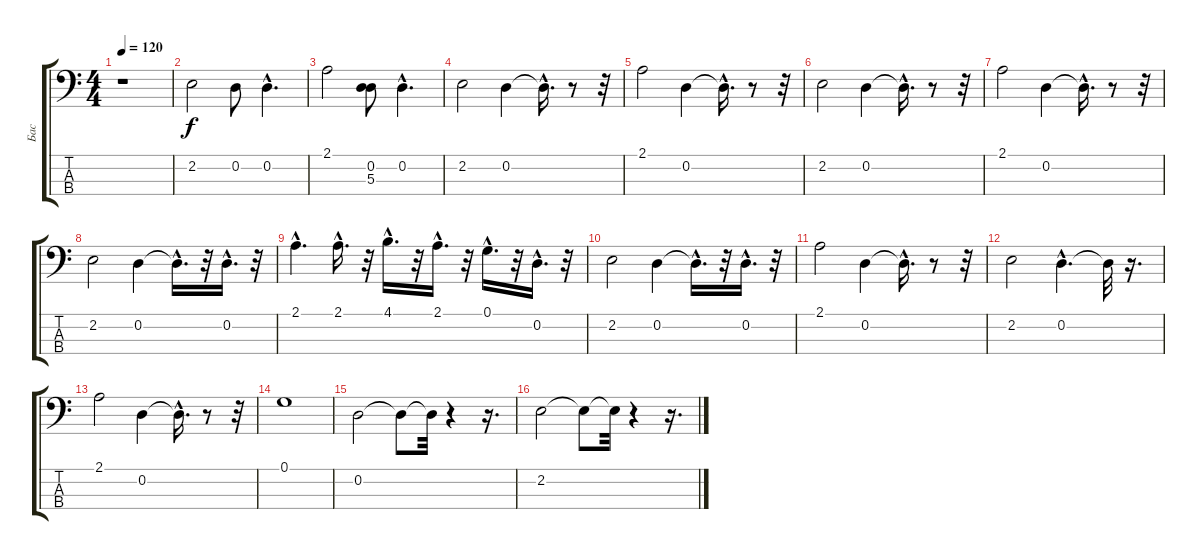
\track ("Бас" "Бас") {instrument fretlessbass}
\staff {score tabs}
\tuning (G2 D2 A1 E1) {hide}
\ts (4 4)
\tempo 120
\clef f4
\ks c
r.1{dy f instrument fretlessbass} |
2.2.2 0.2.8 0.2{hac}.4{d} |
2.1.2 (0.2 5.3).8 0.2{hac}.4{d} |
2.2.2 0.2.4 0.2{hac t}.16{d} r.8 r.32 |
2.1.2 0.2.4 0.2{hac t}.16{d} r.8 r.32 |
2.2.2 0.2.4 0.2{hac t}.16{d} r.8 r.32 |
2.1.2 0.2.4 0.2{hac t}.16{d} r.8 r.32 |
2.2.2 0.2.4 0.2{hac t}.16{d} r.32 0.2{hac}.16{d} r.32 |
2.1{hac}.4{d} 2.1{hac}.16{d} r.32 4.1{hac}.16{d} r.32 2.1{hac}.16{d} r.32 0.1{hac}.16{d} r.32 0.2{hac}.16{d} r.32 |
2.2.2 0.2.4 0.2{hac t}.16{d} r.32 0.2{hac}.16{d} r.32 |
2.1.2 0.2.4 0.2{hac t}.16{d} r.8 r.32 |
2.2.2 0.2{hac}.4{d} 0.2{t}.32 r.16{d} |
2.1.2 0.2.4 0.2{hac t}.16{d} r.8 r.32 |
0.1.1 |
0.2.2 0.2{t}.8 0.2{t}.32 r.4 r.16{d} |
2.2.2 2.2{t}.8 2.2{t}.32 r.4 r.16{d}
